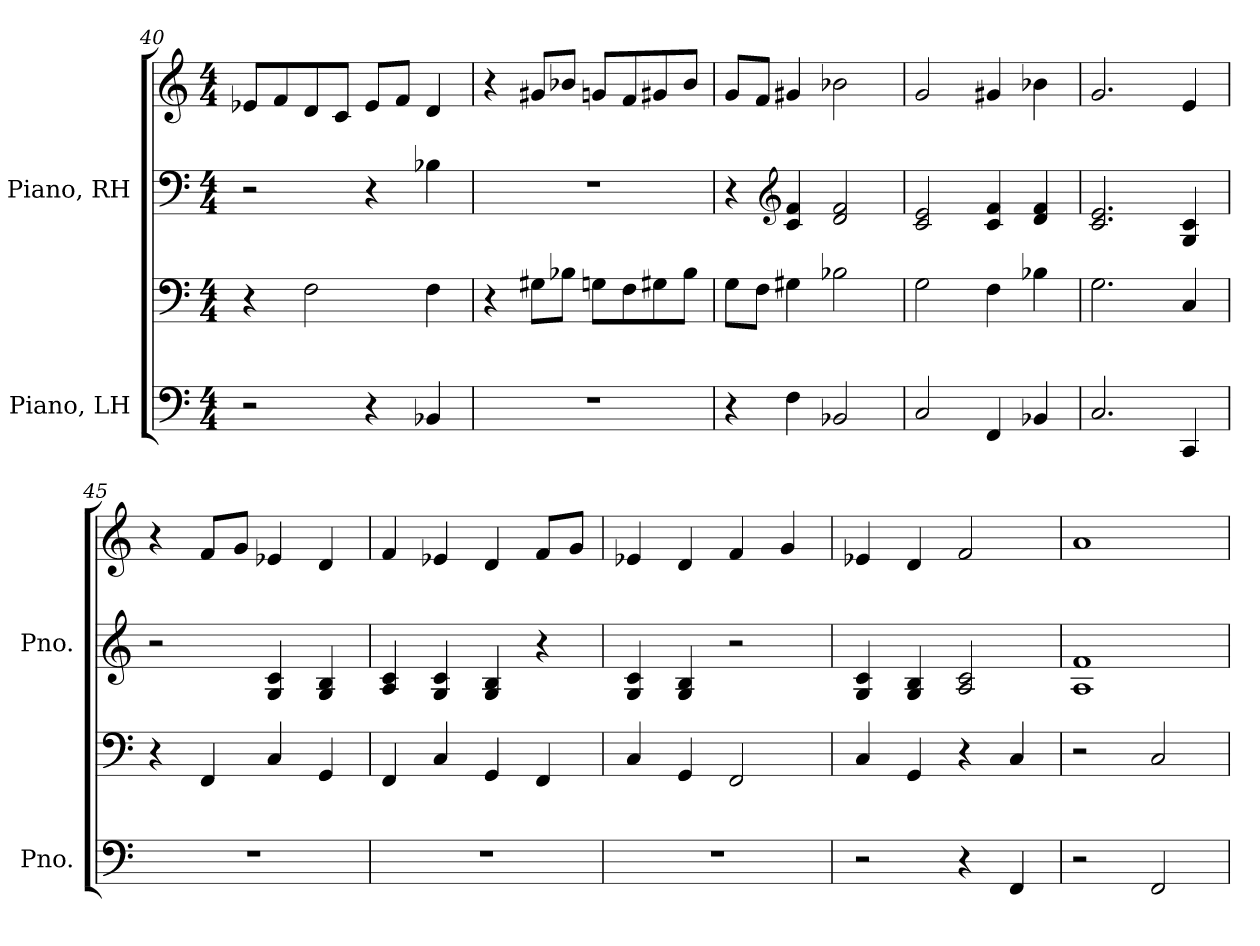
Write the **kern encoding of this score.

**kern	**kern	**kern	**kern
*part2	*part2	*part1	*part1
*staff4	*staff3	*staff2	*staff1
*I"Piano, LH	*	*I"Piano, RH	*
*I'Pno.	*	*I'Pno.	*
!!LO:LB:g=z
*clefF4	*clefF4	*clefF4	*clefG2
*k[]	*k[]	*k[]	*k[]
*M4/4	*M4/4	*M4/4	*M4/4
=40	=40	=40	=40
2r	4r	2r	8e-X/L
.	.	.	8f/
.	2F\	.	8d/
.	.	.	8c/J
4r	.	4r	8e-/L
.	.	.	8f/J
4BB-X/	4F\	4B-X\	4d/
=41	=41	=41	=41
1r	4r	1r	4r
.	8G#X\L	.	8g#X/L
.	8B-X\J	.	8b-X/J
.	8Gn\L	.	8gn/L
.	8F\	.	8f/
.	8G#X\	.	8g#X/
.	8B-\J	.	8b-/J
=42	=42	=42	=42
4r	8G\L	4r	8g/L
.	8F\J	.	8f/J
*	*	*clefG2	*
4F\	4G#X\	4c/ 4f/	4g#X/
2BB-X/	2B-X\	2d/ 2f/	2b-X\
=43	=43	=43	=43
2C/	2G\	2c/ 2e/	2g/
4FF/	4F\	4c/ 4f/	4g#X/
4BB-X/	4B-X\	4d/ 4f/	4b-X\
=44	=44	=44	=44
2.C/	2.G\	2.c/ 2.e/	2.g/
4CC/	4C/	4G/ 4c/	4e/
=45	=45	=45	=45
1r	4r	2r	4r
.	4FF/	.	8f/L
.	.	.	8g/J
.	4C/	4G/ 4c/	4e-X/
.	4GG/	4G/ 4B/	4d/
!!LO:PB:g=z
=46	=46	=46	=46
1r	4FF/	4A/ 4c/	4f/
.	4C/	4G/ 4c/	4e-X/
.	4GG/	4G/ 4B/	4d/
.	4FF/	4r	8f/L
.	.	.	8g/J
=47	=47	=47	=47
1r	4C/	4G/ 4c/	4e-X/
.	4GG/	4G/ 4B/	4d/
.	2FF/	2r	4f/
.	.	.	4g/
=48	=48	=48	=48
2r	4C/	4G/ 4c/	4e-X/
.	4GG/	4G/ 4B/	4d/
4r	4r	2A/ 2c/	2f/
4FF/	4C/	.	.
=49	=49	=49	=49
2r	2r	1A 1f	1a
2FF/	2C/	.	.
=	=	=	=
*-	*-	*-	*-
